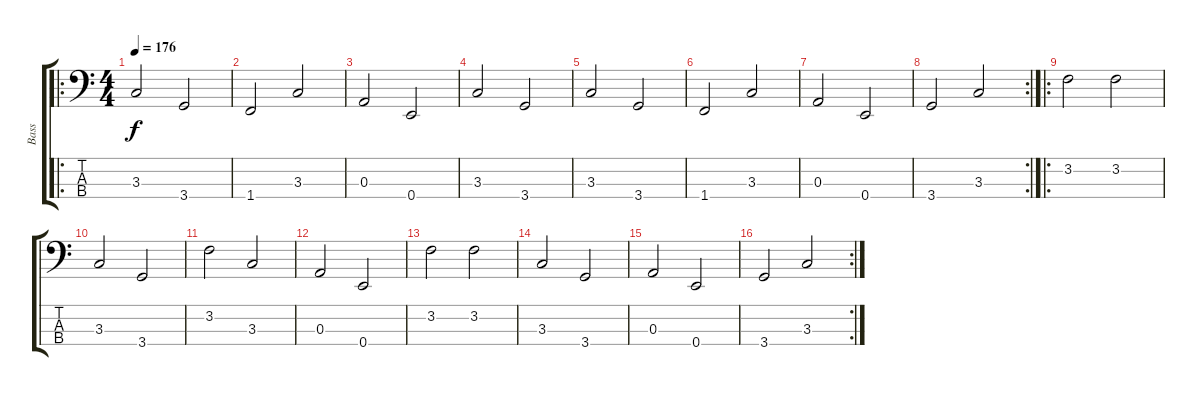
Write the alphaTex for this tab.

\track ("Bass" "Bass") {instrument acousticbass}
\staff {score tabs}
\tuning (G2 D2 A1 E1) {hide}
\ro
\ts (4 4)
\tempo 176
\clef f4
\ks c
3.3.2{dy f instrument acousticbass} 3.4.2 |
1.4.2 3.3.2 |
0.3.2 0.4.2 |
3.3.2 3.4.2 |
3.3.2 3.4.2 |
1.4.2 3.3.2 |
0.3.2 0.4.2 |
\rc 2
3.4.2 3.3.2 |
\ro
3.2.2 3.2.2 |
3.3.2 3.4.2 |
3.2.2 3.3.2 |
0.3.2 0.4.2 |
3.2.2 3.2.2 |
3.3.2 3.4.2 |
0.3.2 0.4.2 |
\rc 2
3.4.2 3.3.2
